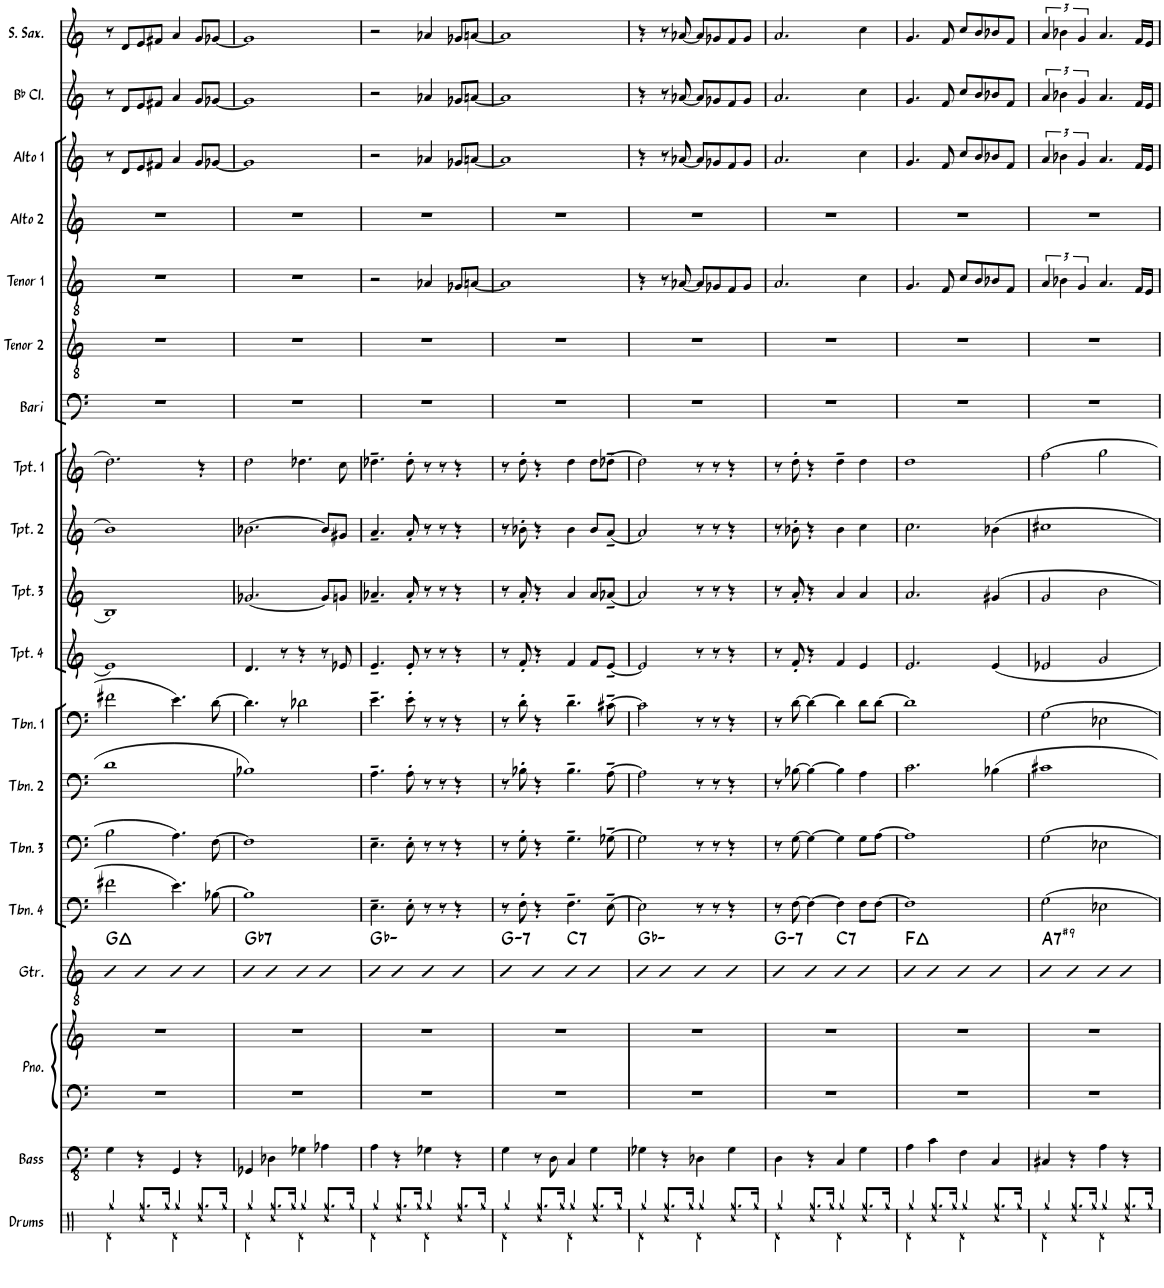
**kern	**kern	**kern	**kern	**kern	**harte	**kern	**kern	**kern	**kern	**kern	**kern	**kern	**kern	**kern	**kern	**kern	**kern	**kern	**kern	**kern
*part19	*part18	*part17	*part17	*part16	*part16	*part15	*part14	*part13	*part12	*part11	*part10	*part9	*part8	*part7	*part6	*part5	*part4	*part3	*part2	*part1
*staff20	*staff19	*staff18	*staff17	*staff16	*	*staff15	*staff14	*staff13	*staff12	*staff11	*staff10	*staff9	*staff8	*staff7	*staff6	*staff5	*staff4	*staff3	*staff2	*staff1
*I"Drums	*I"Bass	*I"Piano	*	*I"Guitar	*	*I"Trombone 4	*I"Trombone 3	*I"Trombone 2	*I"Trombone 1	*I"Trumpet 4	*I"Trumpet 3	*I"Trumpet 2	*I"Trumpet 1	*I"Bari Sax	*I"Tenor Sax 2	*I"Tenor Sax 1	*I"Alto Sax 2	*I"Alto Sax 1	*I"Bb Clarinet	*I"Soprano Saxophone
*I'Drums	*I'Bass	*I'Pno.	*	*I'Gtr.	*	*I'Tbn. 4	*I'Tbn. 3	*I'Tbn. 2	*I'Tbn. 1	*I'Tpt. 4	*I'Tpt. 3	*I'Tpt. 2	*I'Tpt. 1	*I'Bari	*I'Tenor 2	*I'Tenor 1	*I'Alto 2	*I'Alto 1	*I'Bb Cl.	*I'S. Sax.
!!LO:PB:g=z
*clefX	*clefFv4	*clefF4	*clefG2	*clefGv2	*	*clefF4	*clefF4	*clefF4	*clefF4	*clefG2	*clefG2	*clefG2	*clefG2	*clefF4	*clefGv2	*clefGv2	*clefG2	*clefG2	*clefG2	*clefG2
*	*	*	*	*	*	*	*	*	*	*ITrd1c2	*ITrd1c2	*ITrd1c2	*ITrd1c2	*ITrd12c21	*ITrd8c14	*ITrd8c14	*ITrd5c9	*ITrd5c9	*ITrd1c2	*ITrd1c2
*k[]	*k[]	*k[]	*k[]	*k[]	*	*k[]	*k[]	*k[]	*k[]	*k[]	*k[]	*k[]	*k[]	*k[]	*k[]	*k[]	*k[]	*k[]	*k[]	*k[]
*M4/4	*M4/4	*M4/4	*M4/4	*M4/4	*	*M4/4	*M4/4	*M4/4	*M4/4	*M4/4	*M4/4	*M4/4	*M4/4	*M4/4	*M4/4	*M4/4	*M4/4	*M4/4	*M4/4	*M4/4
=8	=8	=8	=8	=8	=8	=8	=8	=8	=8	=8	=8	=8	=8	=8	=8	=8	=8	=8	=8	=8
*^	*	*	*	*	*	*	*	*	*	*	*	*	*	*	*	*	*	*	*	*
4Rgg/	4Rd\	4GG\	1r	1r	4B	G:maj	2f#X\	2B\	1d	2f#X\	1e	1B	1b	2.dd\	1r	1r	1r	1r	8r	8r	8r
.	.	.	.	.	.	.	.	.	.	.	.	.	.	.	.	.	.	.	8d/L	8d/L	8d/L
8.Rgg/L	4Rcc/	4r	.	.	4B	.	.	.	.	.	.	.	.	.	.	.	.	.	8e/	8e/	8e/
.	.	.	.	.	.	.	.	.	.	.	.	.	.	.	.	.	.	.	8f#X/J	8f#X/J	8f#X/J
16Rgg/Jk	.	.	.	.	.	.	.	.	.	.	.	.	.	.	.	.	.	.	.	.	.
4Rgg/	4Rd\	4GGG/	.	.	4B	.	4.e\	4.A\	.	4.e\	.	.	.	.	.	.	.	.	4a/	4a/	4a/
8.Rgg/L	4Rcc/	4r	.	.	4B	.	.	.	.	.	.	.	.	4r	.	.	.	.	8g/L	8g/L	8g/L
.	.	.	.	.	.	.	[8B-X\	[8F\	.	[8d\	.	.	.	.	.	.	.	.	[8g-X/J	[8g-X/J	[8g-X/J
16Rgg/Jk	.	.	.	.	.	.	.	.	.	.	.	.	.	.	.	.	.	.	.	.	.
=9	=9	=9	=9	=9	=9	=9	=9	=9	=9	=9	=9	=9	=9	=9	=9	=9	=9	=9	=9	=9	=9
!	!	!	!	!	!	!LO:H:kt=7	!	!	!	!	!	!	!	!	!	!	!	!	!	!	!
4Rgg/	4Rd\	4GGG-X/	1r	1r	4Bn	Gb:7	1B-]	1F]	1B-X	4.d\]	4.d/	[2.g-X/	[2.b-X\	2dd\	1r	1r	1r	1r	1g-]	1g-]	1g-]
8.Rgg/L	4Rcc/	4DD-X\	.	.	4Gn	.	.	.	.	.	.	.	.	.	.	.	.	.	.	.	.
.	.	.	.	.	.	.	.	.	.	8r	8r	.	.	.	.	.	.	.	.	.	.
16Rgg/Jk	.	.	.	.	.	.	.	.	.	.	.	.	.	.	.	.	.	.	.	.	.
4Rgg/	4Rd\	4GG-X\	.	.	4B	.	.	.	.	2d-X\	4r	.	.	4.dd-X\	.	.	.	.	.	.	.
8.Rgg/L	4Rcc/	4AA-X\	.	.	4B	.	.	.	.	.	8r	8g-/L]	8b-/L]	.	.	.	.	.	.	.	.
.	.	.	.	.	.	.	.	.	.	.	8e-X/	8gn/J	8g#X/J	8cc\	.	.	.	.	.	.	.
16Rgg/Jk	.	.	.	.	.	.	.	.	.	.	.	.	.	.	.	.	.	.	.	.	.
=10	=10	=10	=10	=10	=10	=10	=10	=10	=10	=10	=10	=10	=10	=10	=10	=10	=10	=10	=10	=10	=10
4Rgg/	4Rd\	4AA\	1r	1r	4Bn	Gb:min	4.E~\	4.E~\	4.A~\	4.e~\	4.e~/	4.a-X~/	4.a~/	4.dd-X~\	1r	1r	2r	1r	2r	2r	2r
8.Rgg/L	4Rcc/	4r	.	.	4B	.	.	.	.	.	.	.	.	.	.	.	.	.	.	.	.
.	.	.	.	.	.	.	8E'\	8E'\	8A'\	8e'\	8e'/	8a-'/	8a'/	8dd-'\	.	.	.	.	.	.	.
16Rgg/Jk	.	.	.	.	.	.	.	.	.	.	.	.	.	.	.	.	.	.	.	.	.
4Rgg/	4Rd\	4GG-X\	.	.	4B	.	8r	8r	8r	8r	8r	8r	8r	8r	.	.	4A-X/	.	4a-X/	4a-X/	4a-X/
.	.	.	.	.	.	.	8r	8r	8r	8r	8r	8r	8r	8r	.	.	.	.	.	.	.
8.Rgg/L	4Rcc/	4r	.	.	4B	.	4r	4r	4r	4r	4r	4r	4r	4r	.	.	8G-X/L	.	8g-X/L	8g-X/L	8g-X/L
.	.	.	.	.	.	.	.	.	.	.	.	.	.	.	.	.	[8An/J	.	[8an/J	[8an/J	[8an/J
16Rgg/Jk	.	.	.	.	.	.	.	.	.	.	.	.	.	.	.	.	.	.	.	.	.
=11	=11	=11	=11	=11	=11	=11	=11	=11	=11	=11	=11	=11	=11	=11	=11	=11	=11	=11	=11	=11	=11
!	!	!	!	!	!	!LO:H:kt=7	!	!	!	!	!	!	!	!	!	!	!	!	!	!	!
4Rgg/	4Rd\	4GG\	1r	1r	4Bn	G:min7	8r	8r	8r	8r	8r	8r	8r	8r	1r	1r	1A]	1r	1a]	1a]	1a]
.	.	.	.	.	.	.	8F'\	8G'\	8B-X'\	8d'\	8f'/	8a'/	8b-X'\	8dd'\	.	.	.	.	.	.	.
8.Rgg/L	4Rcc/	8r	.	.	4B	.	4r	4r	4r	4r	4r	4r	4r	4r	.	.	.	.	.	.	.
.	.	8DD\	.	.	.	.	.	.	.	.	.	.	.	.	.	.	.	.	.	.	.
16Rgg/Jk	.	.	.	.	.	.	.	.	.	.	.	.	.	.	.	.	.	.	.	.	.
!	!	!	!	!	!	!LO:H:kt=7	!	!	!	!	!	!	!	!	!	!	!	!	!	!	!
4Rgg/	4Rd\	4CC/	.	.	4Bn	C:7	4.F~\	4.G~\	4.B-~\	4.d~\	4f/	4a/	4b-\	4dd\	.	.	.	.	.	.	.
8.Rgg/L	4Rcc/	4GG\	.	.	4B	.	.	.	.	.	8f/L	8a/L	8b-/L	8dd\L	.	.	.	.	.	.	.
.	.	.	.	.	.	.	[8E~\	[8G-X~\	[8A~\	[8c#X~\	[8e~/J	[8a-X~/J	[8a~/J	[8dd-X~\J	.	.	.	.	.	.	.
16Rgg/Jk	.	.	.	.	.	.	.	.	.	.	.	.	.	.	.	.	.	.	.	.	.
=12	=12	=12	=12	=12	=12	=12	=12	=12	=12	=12	=12	=12	=12	=12	=12	=12	=12	=12	=12	=12	=12
4Rgg/	4Rd\	4GG-X\	1r	1r	4Bn	Gb:min	2E\]	2G-\]	2A\]	2c#\]	2e/]	2a-/]	2a/]	2dd-\]	1r	1r	4r	1r	4r	4r	4r
8.Rgg/L	4Rcc/	4r	.	.	4B	.	.	.	.	.	.	.	.	.	.	.	8r	.	8r	8r	8r
.	.	.	.	.	.	.	.	.	.	.	.	.	.	.	.	.	[8A-X/	.	[8a-X/	[8a-X/	[8a-X/
16Rgg/Jk	.	.	.	.	.	.	.	.	.	.	.	.	.	.	.	.	.	.	.	.	.
4Rgg/	4Rd\	4DD-X\	.	.	4B	.	8r	8r	8r	8r	8r	8r	8r	8r	.	.	8A-/L]	.	8a-/L]	8a-/L]	8a-/L]
.	.	.	.	.	.	.	8r	8r	8r	8r	8r	8r	8r	8r	.	.	8G-X/	.	8g-X/	8g-X/	8g-X/
8.Rgg/L	4Rcc/	4GG-\	.	.	4B	.	4r	4r	4r	4r	4r	4r	4r	4r	.	.	8F/	.	8f/	8f/	8f/
.	.	.	.	.	.	.	.	.	.	.	.	.	.	.	.	.	8G-/J	.	8g-/J	8g-/J	8g-/J
16Rgg/Jk	.	.	.	.	.	.	.	.	.	.	.	.	.	.	.	.	.	.	.	.	.
=13	=13	=13	=13	=13	=13	=13	=13	=13	=13	=13	=13	=13	=13	=13	=13	=13	=13	=13	=13	=13	=13
!	!	!	!	!	!	!LO:H:kt=7	!	!	!	!	!	!	!	!	!	!	!	!	!	!	!
4Rgg/	4Rd\	4DD\	1r	1r	4Bn	G:min7	8r	8r	8r	8r	8r	8r	8r	8r	1r	1r	2.A/	1r	2.a/	2.a/	2.a/
.	.	.	.	.	.	.	[8F\	[8G\	[8B-X\	[8d\	8f'/	8a'/	8b-X'\	8dd'\	.	.	.	.	.	.	.
8.Rgg/L	4Rcc/	4r	.	.	4B	.	4F\_	4G\_	4B-\_	4d\_	4r	4r	4r	4r	.	.	.	.	.	.	.
16Rgg/Jk	.	.	.	.	.	.	.	.	.	.	.	.	.	.	.	.	.	.	.	.	.
!	!	!	!	!	!	!LO:H:kt=7	!	!	!	!	!	!	!	!	!	!	!	!	!	!	!
4Rgg/	4Rd\	4CC/	.	.	4Bn	C:7	4F\]	4G\]	4B-\]	4d\]	4f/	4a/	4b-\	4dd~\	.	.	.	.	.	.	.
8.Rgg/L	4Rcc/	4GG\	.	.	4B	.	8F\L	8G\L	4A\	8d\L	4e/	4a/	4cc\	4dd\	.	.	4c\	.	4cc\	4cc\	4cc\
.	.	.	.	.	.	.	[8F\J	[8A\J	.	[8d\J	.	.	.	.	.	.	.	.	.	.	.
16Rgg/Jk	.	.	.	.	.	.	.	.	.	.	.	.	.	.	.	.	.	.	.	.	.
=14	=14	=14	=14	=14	=14	=14	=14	=14	=14	=14	=14	=14	=14	=14	=14	=14	=14	=14	=14	=14	=14
4Rgg/	4Rd\	4AA\	1r	1r	4B	F:maj	1F]	1A]	2.c\	1d]	2.e/	2.a/	2.cc\	1dd	1r	1r	4.G/	1r	4.g/	4.g/	4.g/
8.Rgg/L	4Rcc/	4C\	.	.	4B	.	.	.	.	.	.	.	.	.	.	.	.	.	.	.	.
.	.	.	.	.	.	.	.	.	.	.	.	.	.	.	.	.	8F/	.	8f/	8f/	8f/
16Rgg/Jk	.	.	.	.	.	.	.	.	.	.	.	.	.	.	.	.	.	.	.	.	.
4Rgg/	4Rd\	4FF\	.	.	4B	.	.	.	.	.	.	.	.	.	.	.	8c/L	.	8cc/L	8cc/L	8cc/L
.	.	.	.	.	.	.	.	.	.	.	.	.	.	.	.	.	8B/	.	8b/	8b/	8b/
8.Rgg/L	4Rcc/	4CC/	.	.	4B	.	.	.	4B-X\	.	4e/	4g#X/	4b-X\	.	.	.	8B-X/	.	8b-X/	8b-X/	8b-X/
.	.	.	.	.	.	.	.	.	.	.	.	.	.	.	.	.	8F/J	.	8f/J	8f/J	8f/J
16Rgg/Jk	.	.	.	.	.	.	.	.	.	.	.	.	.	.	.	.	.	.	.	.	.
=15	=15	=15	=15	=15	=15	=15	=15	=15	=15	=15	=15	=15	=15	=15	=15	=15	=15	=15	=15	=15	=15
!	!	!	!	!	!	!LO:H:kt=7	!	!	!	!	!	!	!	!	!	!	!	!	!	!	!
4Rgg/	4Rd\	4CC#X/	1r	1r	4Bn	A:7(#9)	2G\	2G\	1c#X	2G\	2e-X/	2g/	1cc#X	2ff\	1r	1r	6A/	1r	6a/	6a/	6a/
.	.	.	.	.	.	.	.	.	.	.	.	.	.	.	.	.	6B-X\	.	6b-X\	6b-X\	6b-X\
8.Rgg/L	4Rcc/	4r	.	.	4B	.	.	.	.	.	.	.	.	.	.	.	.	.	.	.	.
.	.	.	.	.	.	.	.	.	.	.	.	.	.	.	.	.	6G/	.	6g/	6g/	6g/
16Rgg/Jk	.	.	.	.	.	.	.	.	.	.	.	.	.	.	.	.	.	.	.	.	.
4Rgg/	4Rd\	4AA\	.	.	4B	.	2E-X\	2E-X\	.	2E-X\	2g/	2b\	.	2gg\	.	.	4.A/	.	4.a/	4.a/	4.a/
8.Rgg/L	4Rcc/	4r	.	.	4B	.	.	.	.	.	.	.	.	.	.	.	.	.	.	.	.
.	.	.	.	.	.	.	.	.	.	.	.	.	.	.	.	.	16F/LL	.	16f/LL	16f/LL	16f/LL
16Rgg/Jk	.	.	.	.	.	.	.	.	.	.	.	.	.	.	.	.	16E/JJ	.	16e/JJ	16e/JJ	16e/JJ
*v	*v	*	*	*	*	*	*	*	*	*	*	*	*	*	*	*	*	*	*	*	*
=	=	=	=	=	=	=	=	=	=	=	=	=	=	=	=	=	=	=	=	=
*-	*-	*-	*-	*-	*-	*-	*-	*-	*-	*-	*-	*-	*-	*-	*-	*-	*-	*-	*-	*-
